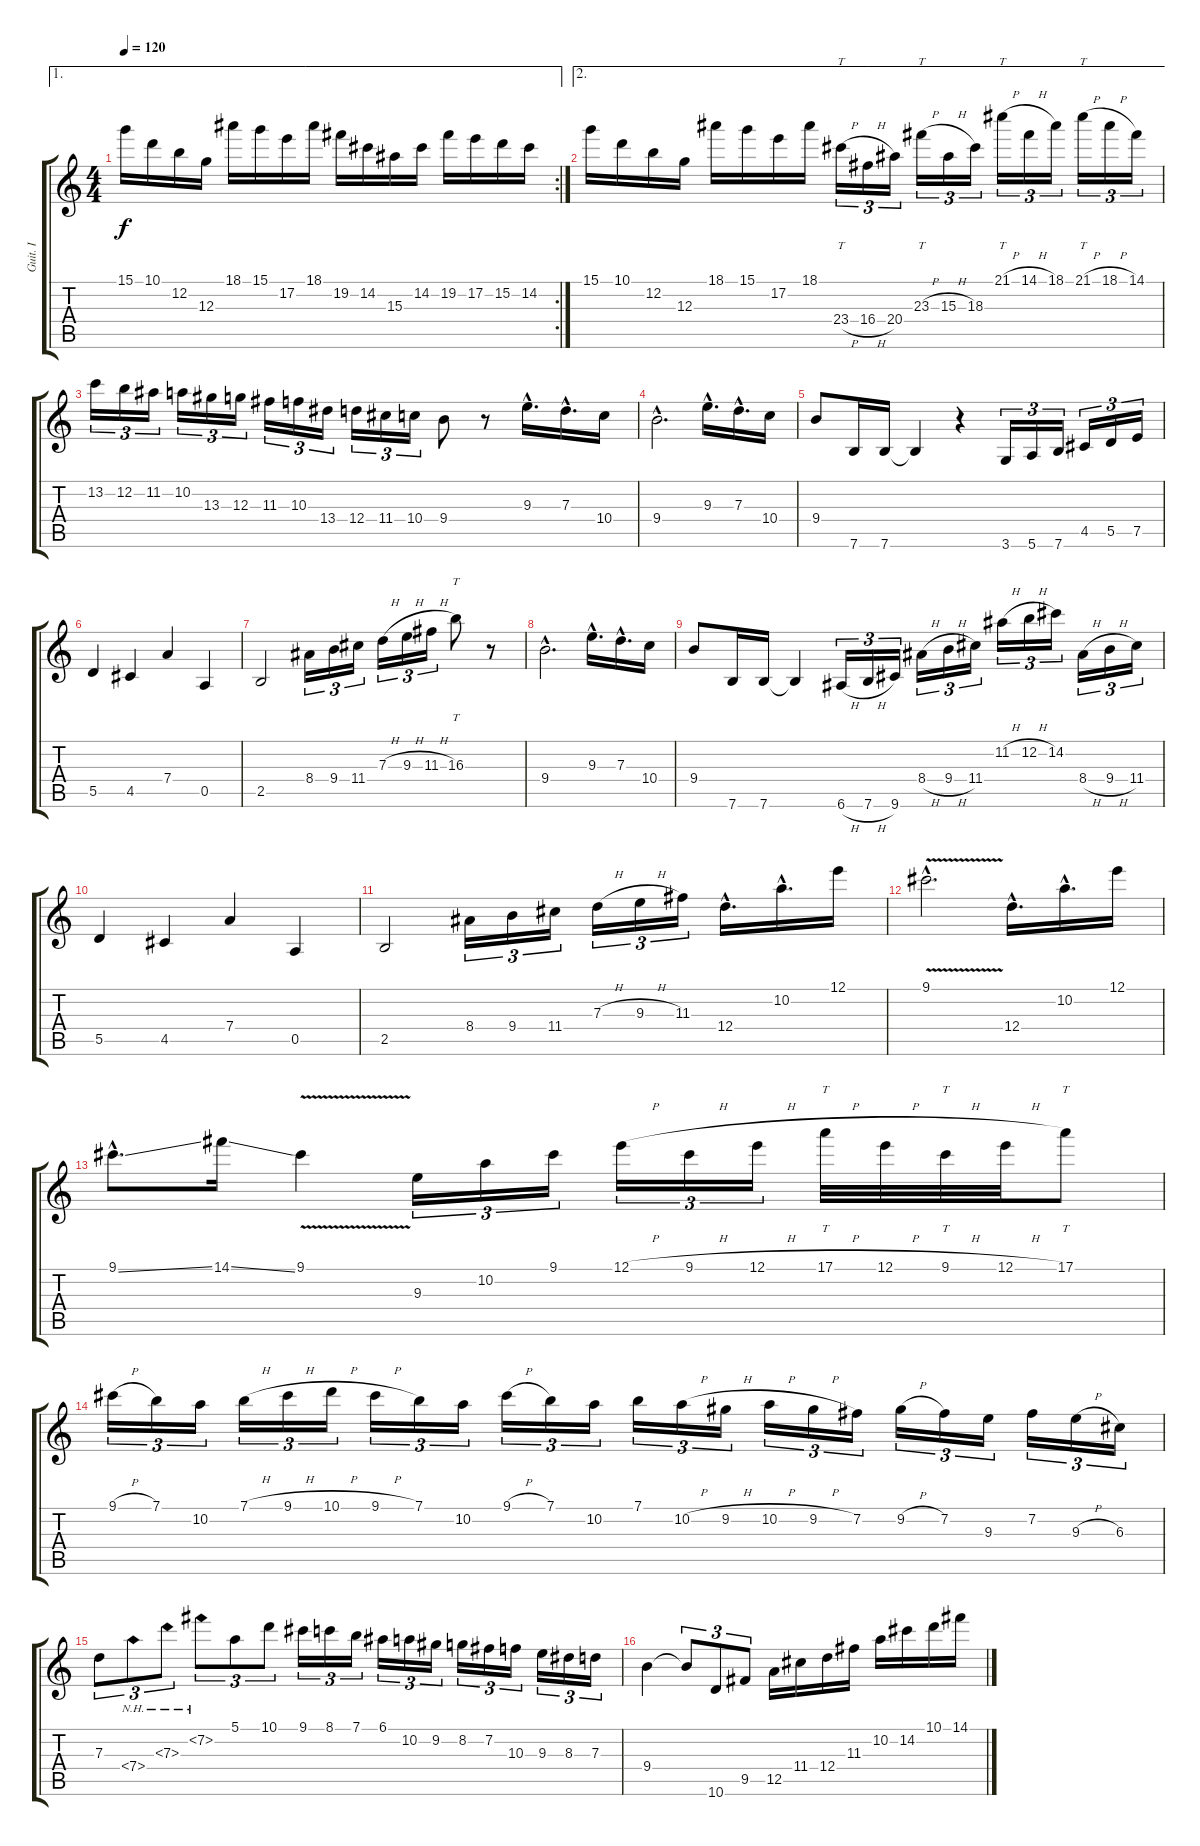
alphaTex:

\track ("Guit. I" "Guit. I") {instrument overdrivenguitar}
\staff {score tabs}
\tuning (E4 B3 G3 D3 A2 E2) {hide}
\ae 1
\rc 2
\ts (4 4)
\tempo 120
\clef g2
\ks c
15.1.16{dy f} 10.1.16 12.2.16 12.3.16 18.1.16 15.1.16 17.2.16 18.1.16 19.2.16 14.2.16 15.3.16 14.2.16 19.2.16 17.2.16 15.2.16 14.2.16 |
\ae 2
15.1.16 10.1.16 12.2.16 12.3.16 18.1.16 15.1.16 17.2.16 18.1.16 23.4{h}.16{tt tu (3 2)} 16.4{h}.16{tu (3 2)} 20.4.16{tu (3 2)} 23.3{h}.16{tt tu (3 2)} 15.3{h}.16{tu (3 2)} 18.3.16{tu (3 2)} 21.1{h}.16{tt tu (3 2)} 14.1{h}.16{tu (3 2)} 18.1.16{tu (3 2)} 21.1{h}.16{tt tu (3 2)} 18.1{h}.16{tu (3 2)} 14.1.16{tu (3 2)} |
13.2.16{tu (3 2)} 12.2.16{tu (3 2)} 11.2.16{tu (3 2)} 10.2.16{tu (3 2)} 13.3.16{tu (3 2)} 12.3.16{tu (3 2)} 11.3.16{tu (3 2)} 10.3.16{tu (3 2)} 13.4.16{tu (3 2)} 12.4.16{tu (3 2)} 11.4.16{tu (3 2)} 10.4.16{tu (3 2)} 9.4.8 r.8 9.3{hac}.16{d} 7.3{hac}.16{d} 10.4.16 |
9.4{hac}.2{d} 9.3{hac}.16{d} 7.3{hac}.16{d} 10.4.16 |
9.4.8 7.6.16 7.6.16 7.6{t}.4 r.4 3.6.16{tu (3 2)} 5.6.16{tu (3 2)} 7.6.16{tu (3 2)} 4.5.16{tu (3 2)} 5.5.16{tu (3 2)} 7.5.16{tu (3 2)} |
5.5.4 4.5.4 7.4.4 0.5.4 |
2.5.2 8.4.16{tu (3 2)} 9.4.16{tu (3 2)} 11.4.16{tu (3 2)} 7.3{h}.16{tu (3 2)} 9.3{h}.16{tu (3 2)} 11.3{h}.16{tu (3 2)} 16.3.8{tt} r.8 |
9.4{hac}.2{d} 9.3{hac}.16{d} 7.3{hac}.16{d} 10.4.16 |
9.4.8 7.6.16 7.6.16 7.6{t}.4 6.6{h}.16{tu (3 2)} 7.6{h}.16{tu (3 2)} 9.6.16{tu (3 2)} 8.4{h}.16{tu (3 2)} 9.4{h}.16{tu (3 2)} 11.4.16{tu (3 2)} 11.2{h}.16{tu (3 2)} 12.2{h}.16{tu (3 2)} 14.2.16{tu (3 2)} 8.4{h}.16{tu (3 2)} 9.4{h}.16{tu (3 2)} 11.4.16{tu (3 2)} |
5.5.4 4.5.4 7.4.4 0.5.4 |
2.5.2 8.4.16{tu (3 2)} 9.4.16{tu (3 2)} 11.4.16{tu (3 2)} 7.3{h}.16{tu (3 2)} 9.3{h}.16{tu (3 2)} 11.3.16{tu (3 2)} 12.4{hac}.16{d} 10.2{hac}.16{d} 12.1.16 |
9.1{v hac}.2{d} 12.4{hac}.16{d} 10.2{hac}.16{d} 12.1.16 |
9.1{ss hac}.8{d} 14.1{ss}.16 9.1{v}.4 9.3.16{tu (3 2)} 10.2.16{tu (3 2)} 9.1.16{tu (3 2)} 12.1{h}.16{tu (3 2)} 9.1{h}.16{tu (3 2)} 12.1{h}.16{tu (3 2)} 17.1{h}.32{tt} 12.1{h}.32 9.1{h}.32{tt} 12.1{h}.32 17.1.8{tt} |
9.1{h}.16{tu (3 2)} 7.1.16{tu (3 2)} 10.2.16{tu (3 2)} 7.1{h}.16{tu (3 2)} 9.1{h}.16{tu (3 2)} 10.1{h}.16{tu (3 2)} 9.1{h}.16{tu (3 2)} 7.1.16{tu (3 2)} 10.2.16{tu (3 2)} 9.1{h}.16{tu (3 2)} 7.1.16{tu (3 2)} 10.2.16{tu (3 2)} 7.1.16{tu (3 2)} 10.2{h}.16{tu (3 2)} 9.2{h}.16{tu (3 2)} 10.2{h}.16{tu (3 2)} 9.2{h}.16{tu (3 2)} 7.2.16{tu (3 2)} 9.2{h}.16{tu (3 2)} 7.2.16{tu (3 2)} 9.3.16{tu (3 2)} 7.2.16{tu (3 2)} 9.3{h}.16{tu (3 2)} 6.3.16{tu (3 2)} |
7.3.8{tu (3 2)} 7.4{nh}.8{tu (3 2)} 7.3{nh}.8{tu (3 2)} 7.2{nh}.8{tu (3 2)} 5.1.8{tu (3 2)} 10.1.8{tu (3 2)} 9.1.16{tu (3 2)} 8.1.16{tu (3 2)} 7.1.16{tu (3 2)} 6.1.16{tu (3 2)} 10.2.16{tu (3 2)} 9.2.16{tu (3 2)} 8.2.16{tu (3 2)} 7.2.16{tu (3 2)} 10.3.16{tu (3 2)} 9.3.16{tu (3 2)} 8.3.16{tu (3 2)} 7.3.16{tu (3 2)} |
9.4.4 9.4{t}.8{tu (3 2)} 10.6.8{tu (3 2)} 9.5.8{tu (3 2)} 12.5.16 11.4.16 12.4.16 11.3.16 10.2.16 14.2.16 10.1.16 14.1.16
